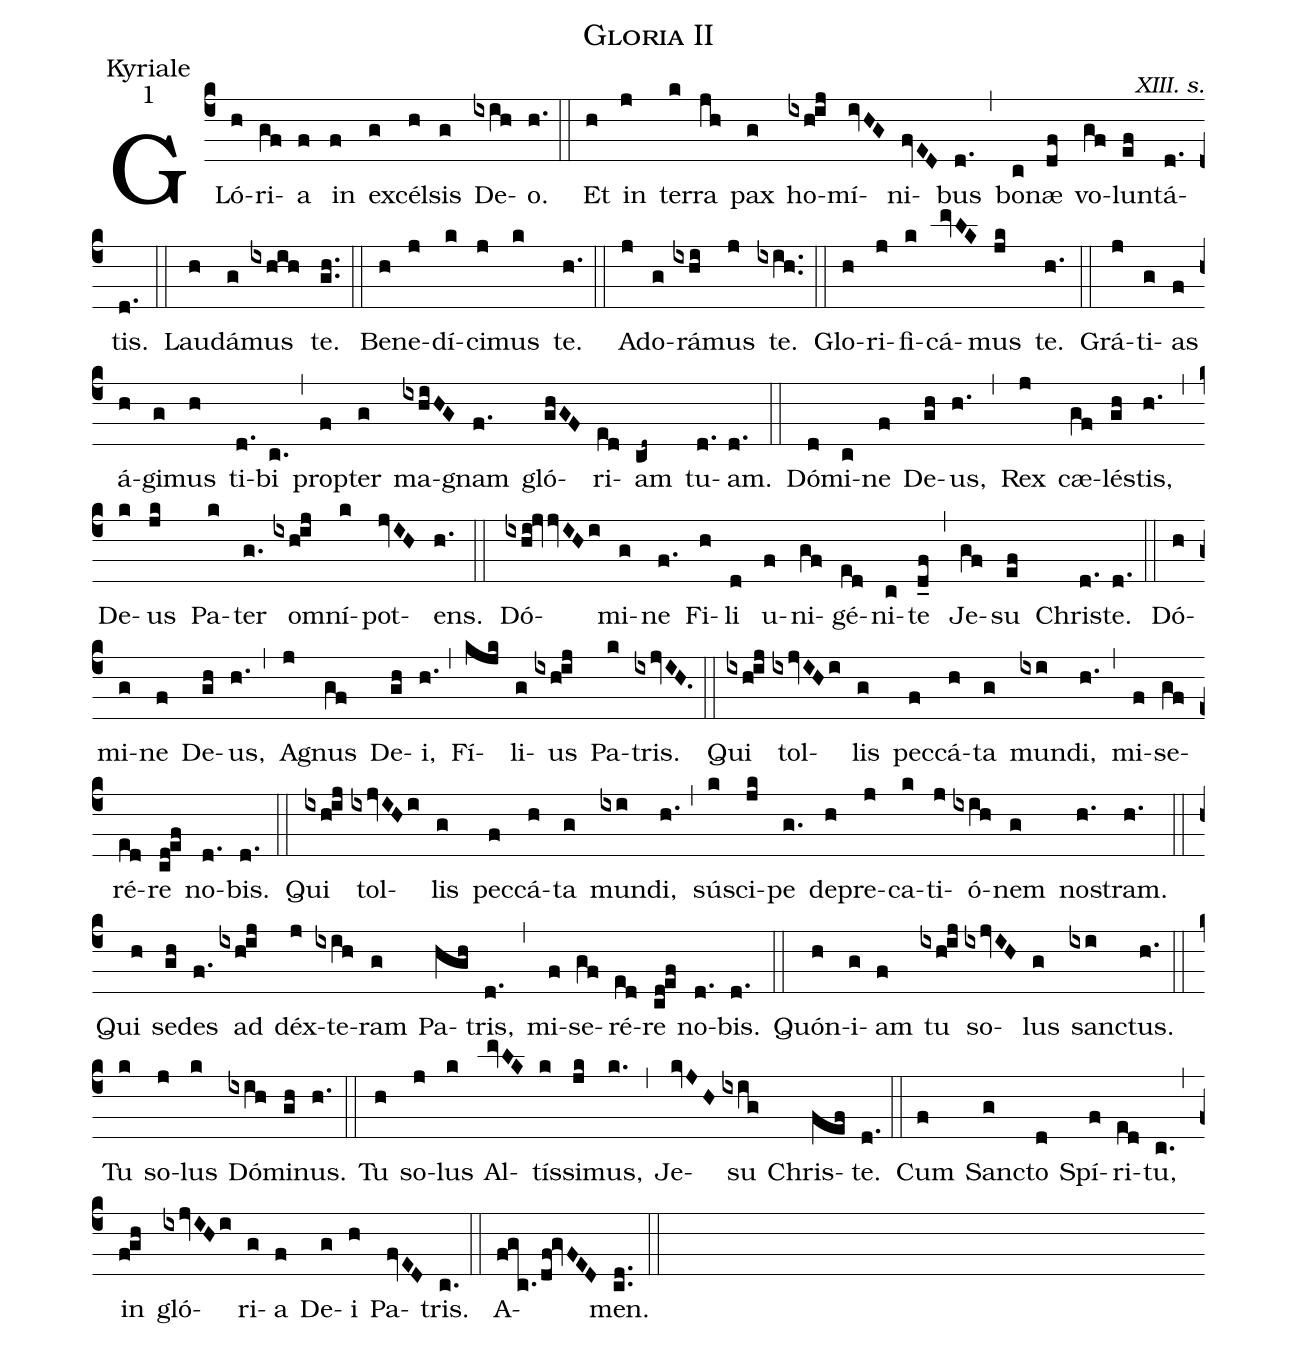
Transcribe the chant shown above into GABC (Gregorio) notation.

name:Gloria II;
office-part:Kyriale;
mode:1;
commentary:XIII. s.;
%%
(c4) GLó(h)ri(gf)a(f) in(f) ex(g)cél(h)sis(g) De(ixih)o.(h.) (::) Et(h) in(j) ter(k)ra(jh) pax(g) ho(ixhij)mí(ivHG)ni(fvED)bus(d.) (,) bo(c)næ(df) vo(gf)lun(ef)tá(d.)tis.(d.) (::) Lau(h)dá(g)mus(ixhih) te.(gh..) (::) Be(h)ne(j)dí(k)ci(j)mus(k) te.(h.) (::) Ad(j)o(g)rá(ixhi)mus(j) te.(ixih..) (::) Glo(h)ri(j)fi(k)cá(mvLK)mus(jk) te.(h.) (::) Grá(j)ti(g)as(f) á(h)gi(g)mus(h) ti(d.)bi(c.) (,) prop(f)ter(g) ma(ixhiHG)gnam(f.) gló(ghGF)ri(ed)am(cd~) tu(d.)am.(d.) (::) Dó(d)mi(c)ne(f) De(gh)us,(h.) (,) Rex(j) cæ(gf)lés(gh)tis,(h.) (,) De(k)us(jk) Pa(k)ter(g.) om(ixhij)ní(k)pot(jvIH)ens.(h.) (::) Dó(ixhi!jvvIHi)mi(g)ne(f.) Fi(h)li(d) u(f)ni(gf)gé(ed)ni(c)te(d_f) (,) Je(gf)su(ef) Chris(d.)te.(d.) (::) Dó(h)mi(g)ne(f) De(gh)us,(h.) (,) A(j)gnus(gf) De(gh)i,(h.) (,) Fí(kjk)li(g)us(ixhij) Pa(k)tris.(ixjvIH.) (::) Qui(ixhij) tol(ixjvIHi)lis(g) pec(f)cá(h)ta(g) mun(ixi)di,(h.) (,) mi(f)se(gf)ré(ed)re(cd!ef) no(d.)bis.(d.) (::) Qui(ixhij) tol(ixjvIHi)lis(g) pec(f)cá(h)ta(g) mun(ixi)di,(h.) (,) sú(k)sci(jk)pe(g.) de(h)pre(j)ca(k)ti(j)ó(ixih)nem(g) no(h.)stram.(h.) (::) Qui(h) se(gh)des(f.) ad(ixhij) déx(j)te(ixih)ram(g) Pa(hgh)tris,(d.) (,) mi(f)se(gf)ré(ed)re(cd!ef) no(d.)bis.(d.) (::) Quón(h)i(g)am(f) tu(ixhij) so(ixjvIH)lus(g) san(ixi)ctus.(h.) (::) Tu(k) so(j)lus(k) Dó(ixih)mi(gh)nus.(h.) (::) Tu(h) so(j)lus(k) Al(mvLK)tís(k)si(jk)mus,(k.) (,) Je(kvJH)su(ixig) Chris(fef)te.(d.) (::) Cum(f) Sanc(g)to(d) Spí(f)ri(ed)tu,(c.) (,) in(fgh) gló(ixjvIHi)ri(g)a(f) De(g)i(h) Pa(fvED)tris.(c.) (::) A(fgc./df!gvFED)men.(cd..) (::)
